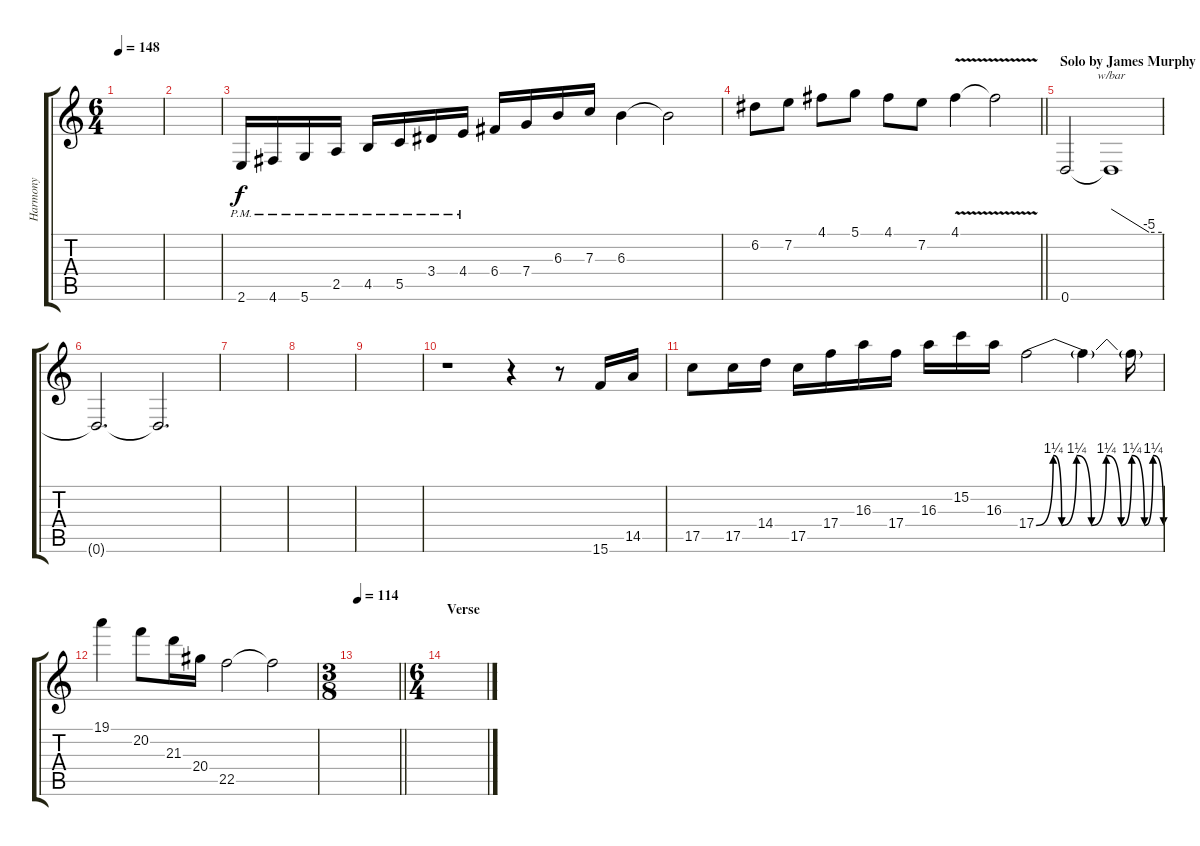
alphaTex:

\track ("Harmony" "Harmony") {instrument distortionguitar}
\staff {score tabs}
\tuning (D4 A3 F3 C3 G2 D2) {hide}
\ts (6 4)
\tempo 148
\clef g2
\ks c
|
|
2.6{pm}.16 4.6{pm}.16 5.6{pm}.16 2.5{pm}.16 4.5{pm}.16 5.5{pm}.16 3.4{pm}.16 4.4{pm}.16 6.4.16 7.4.16 6.3.16 7.3.16 6.3.4 6.3{t}.2 |
\barLineRight lightlight
6.2.8 7.2.8 4.1.8 5.1.8 4.1.8 7.2.8 4.1{v}.4 4.1{t}.2 |
\section ("" "Solo by James Murphy")
0.6.2 0.6{t}.1{tbe (custom default 0 0 45 -20 60 -20)} |
0.6{t}.2{d} 0.6{t}.2{d} |
|
|
|
r.1 r.4 r.8 15.6.16 14.5.16 |
17.5.8 17.5.16 14.4.16 17.5.16 17.4.16 16.3.16 17.4.16 16.3.16 15.2.16 16.3.16 17.4{be (custom 0 0 8 5 12 0 19 5 26 0 33 5 40 0 45 5 51 0 55 5 60 0)}.2 17.4{t}.4 17.4{t}.16 |
19.1.4 20.2.8 21.3.16 20.4.16 22.5.2 22.5{t}.2 |
\ts (3 8)
\tempo 114
\barLineRight lightlight
|
\ts (6 4)
\section ("" "Verse")
